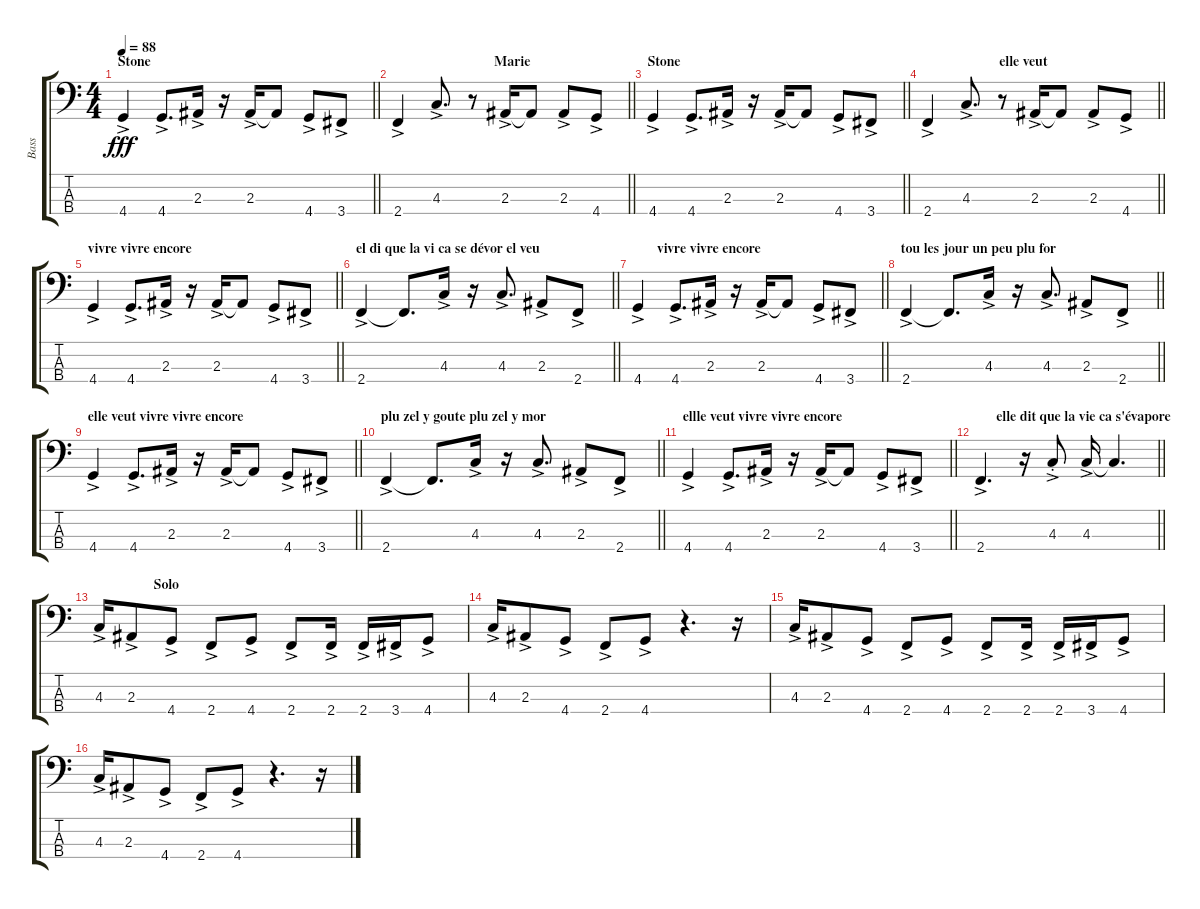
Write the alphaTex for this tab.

\track ("Bass" "Bass") {instrument electricbassfinger}
\staff {score tabs}
\tuning (Gb2 Db2 Ab1 Eb1) {hide}
\ts (4 4)
\section ("" "Stone")
\tempo 88
\clef f4
\barLineRight lightlight
\ks c
4.4{ac}.4{dy fff} 4.4{ac}.8{d} 2.3{ac}.16 r.16 2.3{ac}.16 2.3{t}.8 4.4{ac}.8 3.4{ac}.8 |
\section ("" "                             Marie")
\barLineRight lightlight
2.4{ac}.4 4.3{ac}.8{d} r.8 2.3{ac}.16 2.3{t}.8 2.3{ac}.8 4.4{ac}.8 |
\section ("" "Stone")
\barLineRight lightlight
4.4{ac}.4 4.4{ac}.8{d} 2.3{ac}.16 r.16 2.3{ac}.16 2.3{t}.8 4.4{ac}.8 3.4{ac}.8 |
\section ("" "                      elle veut ")
\barLineRight lightlight
2.4{ac}.4 4.3{ac}.8{d} r.8 2.3{ac}.16 2.3{t}.8 2.3{ac}.8 4.4{ac}.8 |
\section ("" "vivre vivre encore")
\barLineRight lightlight
4.4{ac}.4 4.4{ac}.8{d} 2.3{ac}.16 r.16 2.3{ac}.16 2.3{t}.8 4.4{ac}.8 3.4{ac}.8 |
\section ("" "el di que la vi ca se dévor el veu")
\barLineRight lightlight
2.4{ac}.4 2.4{t}.8{d} 4.3{ac}.16 r.16 4.3{ac}.8{d} 2.3{ac}.8 2.4{ac}.8 |
\section ("" "       vivre vivre encore")
\barLineRight lightlight
4.4{ac}.4 4.4{ac}.8{d} 2.3{ac}.16 r.16 2.3{ac}.16 2.3{t}.8 4.4{ac}.8 3.4{ac}.8 |
\section ("" "tou les jour un peu plu for")
\barLineRight lightlight
2.4{ac}.4 2.4{t}.8{d} 4.3{ac}.16 r.16 4.3{ac}.8{d} 2.3{ac}.8 2.4{ac}.8 |
\section ("" "elle veut vivre vivre encore")
\barLineRight lightlight
4.4{ac}.4 4.4{ac}.8{d} 2.3{ac}.16 r.16 2.3{ac}.16 2.3{t}.8 4.4{ac}.8 3.4{ac}.8 |
\section ("" "plu zel y goute plu zel y mor")
\barLineRight lightlight
2.4{ac}.4 2.4{t}.8{d} 4.3{ac}.16 r.16 4.3{ac}.8{d} 2.3{ac}.8 2.4{ac}.8 |
\section ("" "ellle veut vivre vivre encore")
\barLineRight lightlight
4.4{ac}.4 4.4{ac}.8{d} 2.3{ac}.16 r.16 2.3{ac}.16 2.3{t}.8 4.4{ac}.8 3.4{ac}.8 |
\section ("" "      elle dit que la vie ca s'évapore")
\barLineRight lightlight
2.4{ac}.4{d} r.16 4.3{ac st}.8 4.3{ac}.16 4.3{t}.4{d} |
\section ("" "                 Solo")
4.3{ac}.16 2.3{ac}.8 4.4{ac}.8 2.4{ac}.8 4.4{ac}.8 2.4{ac}.8 2.4{ac}.16 2.4{ac}.16 3.4{ac}.16 4.4{ac}.8 |
4.3{ac}.16 2.3{ac}.8 4.4{ac}.8 2.4{ac}.8 4.4{ac}.8 r.4{d} r.16 |
4.3{ac}.16 2.3{ac}.8 4.4{ac}.8 2.4{ac}.8 4.4{ac}.8 2.4{ac}.8 2.4{ac}.16 2.4{ac}.16 3.4{ac}.16 4.4{ac}.8 |
4.3{ac}.16 2.3{ac}.8 4.4{ac}.8 2.4{ac}.8 4.4{ac}.8 r.4{d} r.16
